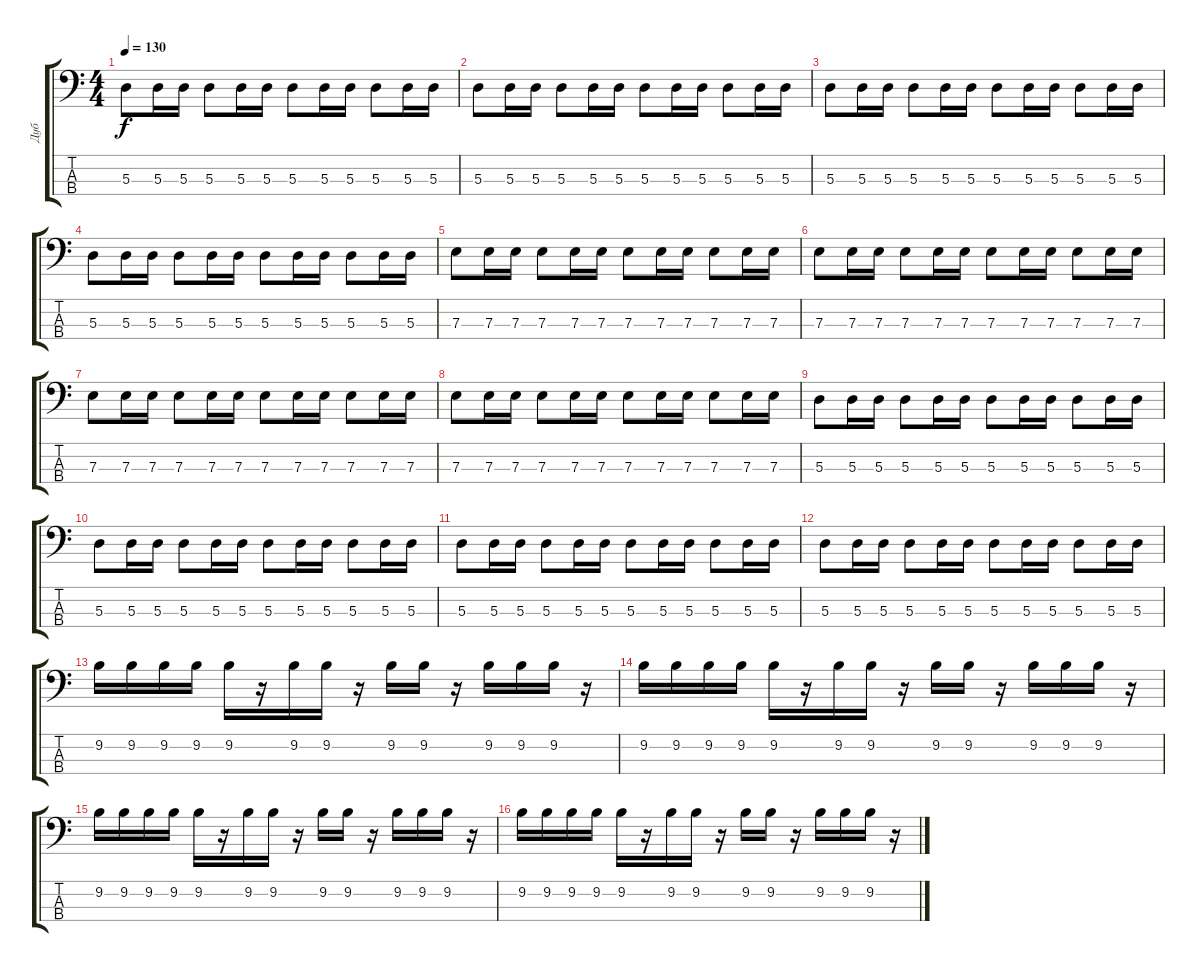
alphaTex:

\track ("Дуб" "Дуб") {instrument electricbassfinger}
\staff {score tabs}
\tuning (G2 D2 A1 E1) {hide}
\ts (4 4)
\tempo 130
\clef f4
\ks c
5.3.8{dy f} 5.3.16 5.3.16 5.3.8 5.3.16 5.3.16 5.3.8 5.3.16 5.3.16 5.3.8 5.3.16 5.3.16 |
5.3.8 5.3.16 5.3.16 5.3.8 5.3.16 5.3.16 5.3.8 5.3.16 5.3.16 5.3.8 5.3.16 5.3.16 |
5.3.8 5.3.16 5.3.16 5.3.8 5.3.16 5.3.16 5.3.8 5.3.16 5.3.16 5.3.8 5.3.16 5.3.16 |
5.3.8 5.3.16 5.3.16 5.3.8 5.3.16 5.3.16 5.3.8 5.3.16 5.3.16 5.3.8 5.3.16 5.3.16 |
7.3.8 7.3.16 7.3.16 7.3.8 7.3.16 7.3.16 7.3.8 7.3.16 7.3.16 7.3.8 7.3.16 7.3.16 |
7.3.8 7.3.16 7.3.16 7.3.8 7.3.16 7.3.16 7.3.8 7.3.16 7.3.16 7.3.8 7.3.16 7.3.16 |
7.3.8 7.3.16 7.3.16 7.3.8 7.3.16 7.3.16 7.3.8 7.3.16 7.3.16 7.3.8 7.3.16 7.3.16 |
7.3.8 7.3.16 7.3.16 7.3.8 7.3.16 7.3.16 7.3.8 7.3.16 7.3.16 7.3.8 7.3.16 7.3.16 |
5.3.8 5.3.16 5.3.16 5.3.8 5.3.16 5.3.16 5.3.8 5.3.16 5.3.16 5.3.8 5.3.16 5.3.16 |
5.3.8 5.3.16 5.3.16 5.3.8 5.3.16 5.3.16 5.3.8 5.3.16 5.3.16 5.3.8 5.3.16 5.3.16 |
5.3.8 5.3.16 5.3.16 5.3.8 5.3.16 5.3.16 5.3.8 5.3.16 5.3.16 5.3.8 5.3.16 5.3.16 |
5.3.8 5.3.16 5.3.16 5.3.8 5.3.16 5.3.16 5.3.8 5.3.16 5.3.16 5.3.8 5.3.16 5.3.16 |
9.2.16{volume 7} 9.2.16 9.2.16 9.2.16 9.2.16 r.16 9.2.16 9.2.16 r.16 9.2.16 9.2.16 r.16 9.2.16 9.2.16 9.2.16 r.16 |
9.2.16 9.2.16 9.2.16 9.2.16 9.2.16 r.16 9.2.16 9.2.16 r.16 9.2.16 9.2.16 r.16 9.2.16 9.2.16 9.2.16 r.16 |
9.2.16 9.2.16 9.2.16 9.2.16 9.2.16 r.16 9.2.16 9.2.16 r.16 9.2.16 9.2.16 r.16 9.2.16 9.2.16 9.2.16 r.16 |
9.2.16 9.2.16 9.2.16 9.2.16 9.2.16 r.16 9.2.16 9.2.16 r.16 9.2.16 9.2.16 r.16 9.2.16 9.2.16 9.2.16 r.16
